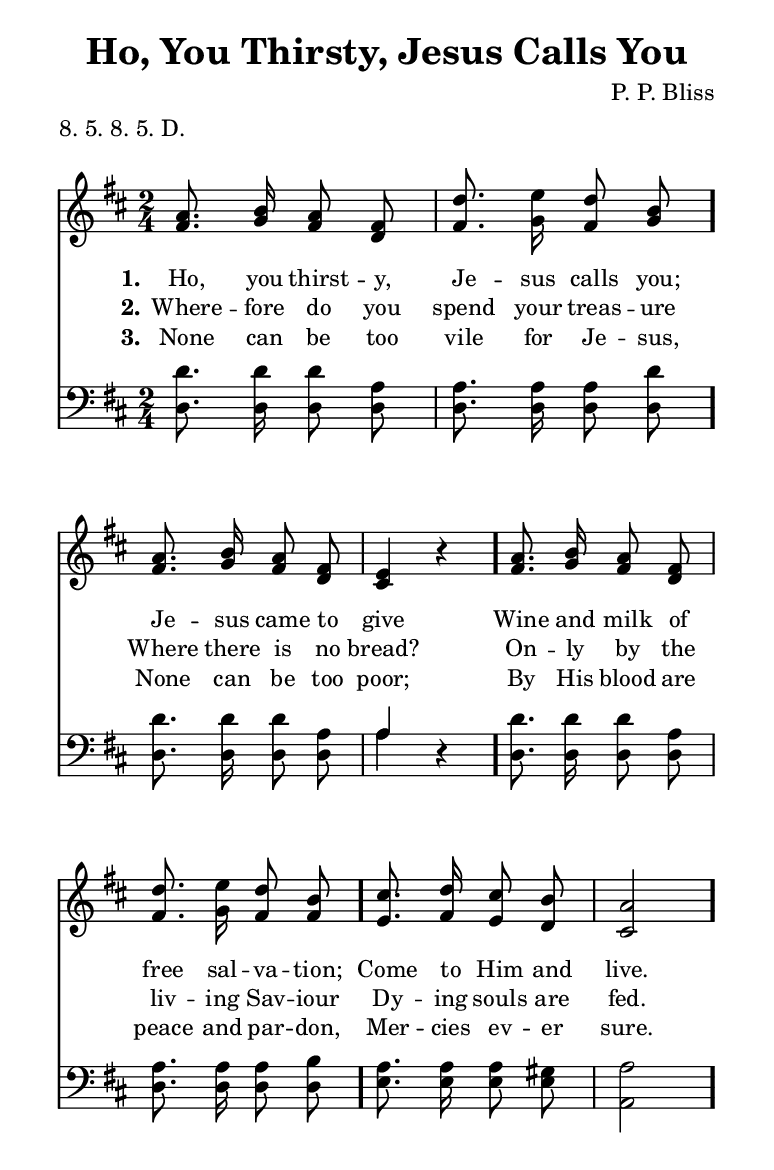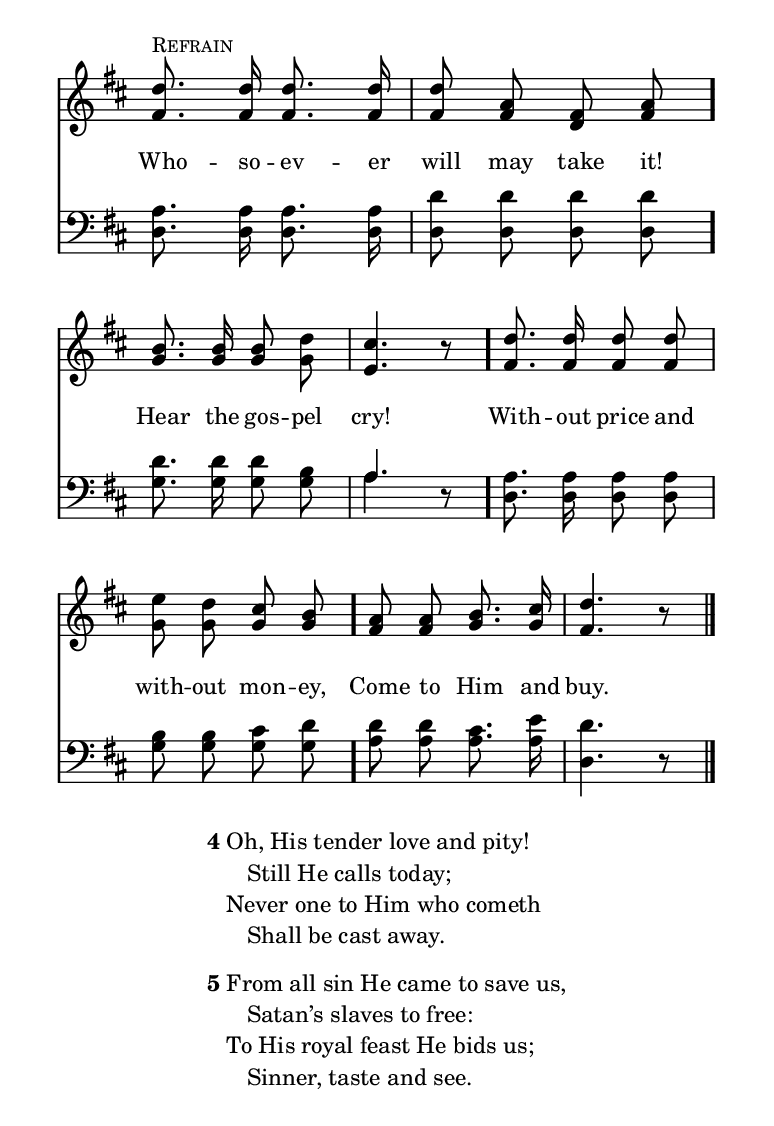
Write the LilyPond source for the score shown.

\include "common/global.ily"
\paper {
  \include "common/paper.ily"
}

\header{
  %gospel
  hymnnumber = "94"
  title = "Ho, You Thirsty, Jesus Calls You"
  tunename = "Hold the Fort"
  meter = "8. 5. 8. 5. D."
  poet = ""
  composer = "P. P. Bliss"
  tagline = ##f
}

% for fermata in MIDI
ta = { \tempo 8=90 }
tb = { \tempo 8=45 }

patternAA = { c8. c16 c8  c8  | c8. c16 c8 c8 }
patternAB = { c8. c16 c8. c16 | c8  c8  c8 c8 }
patternAC = { c8. c16 c8  c8  | c8  c8  c8 c8 }

patternBA = { c8. c16 c8 c8 | c4 c4 }
patternBB = { c8. c16 c8 c8 | c2 }
patternBC = { c8. c16 c8 c8 | c4. c8 }
patternBD = { c8 c8 c8. c16 | c4. c8 }

global = {
  \include "common/overrides.ily"
  \override Staff.TimeSignature.style = #'numbered
  \time 2/4
  \override Score.MetronomeMark.transparent = ##t % hide all fermata changes too
  \ta
  \key d \major
  %\partial 4
  \autoBeamOff
}

notesSoprano = {
\global
\relative c'' {

  \changePitch \patternAA { a b a fis | d' e d b }
  \changePitch \patternBA { a b a fis | e r }
  \changePitch \patternAA { a b a fis | d' e d b }
  \changePitch \patternBB { cis d cis b | a }

  << s^\markup { \small \caps "Refrain" }
  \changePitch \patternAB { d d d d | d a fis a } >>
  \changePitch \patternBC { b b b d | cis r }
  \changePitch \patternAC { d d d d | e d cis b }
  \changePitch \patternBD { a a b cis | d r }

  \bar "|."

}
}

notesAlto = {
\global
\relative e' {

  \changePitch \patternAA { fis g fis d | fis g fis g }
  \changePitch \patternBA { fis g fis d | cis r }
  \changePitch \patternAA { fis g fis d | fis g fis fis }
  \changePitch \patternBB { e fis e d | cis }

  \changePitch \patternAB { fis fis fis fis | fis fis d fis }
  \changePitch \patternBC { g g g g | e r }
  \changePitch \patternAC { fis fis fis fis | g g g g }
  \changePitch \patternBD { fis fis g g | fis r }

}
}

notesTenor = {
\global
\relative a {

  \changePitch \patternAA { d d d a | a a a d }
  \changePitch \patternBA { d d d a | a r }
  \changePitch \patternAA { d d d a | a a a b }
  \changePitch \patternBB { a a a gis | a }

  \changePitch \patternAB { a a a a | d d d d }
  \changePitch \patternBC { d d d b | a r }
  \changePitch \patternAC { a a a a | b b cis d }
  \changePitch \patternBD { d d cis e | d r }

}
}

notesBass = {
\global
\relative f {

  \changePitch \patternAA { d d d d | d d d d }
  \changePitch \patternBA { d d d d | a' r }
  \changePitch \patternAA { d, d d d | d d d d }
  \changePitch \patternBB { e e e e | a, }

  \changePitch \patternAB { d d d d | d d d d }
  \changePitch \patternBC { g g g g | a r }
  \changePitch \patternAC { d, d d d | g g g g }
  \changePitch \patternBD { a a a a | d, r }

}
}

Refrain = \lyricmode {

Who -- so -- ev -- er will may take it! \bar "."
Hear the gos -- pel cry! \bar "." \eogbreak
With -- out price and with -- out mon -- ey, \bar "."
Come to Him and buy. \bar "." \eogbreak

}

wordsA = \lyricmode {
\set stanza = "1."

Ho, you thirst -- y, Je -- sus calls you; \bar "."
Je -- sus came to give \bar "." \eogbreak
Wine and milk of free sal -- va -- tion; \bar "."
Come to Him and live. \bar "." \eogbreak

}

wordsB = \lyricmode {
\set stanza = "2."

Where -- fore do you spend your treas -- ure
Where there is no bread?
On -- ly by the liv -- ing Sav -- iour
Dy -- ing souls are fed.

\Refrain

}

wordsC = \lyricmode {
\set stanza = "3."

None can be too vile for Je -- sus,
None can be too poor;
By His blood are peace and par -- don,
Mer -- cies ev -- er sure.

}

wordsD = \markuplist {

\line { Oh, His tender love and pity! }
\line { { \hspace #2 } Still He calls today; }
\line { Never one to Him who cometh }
\line { { \hspace #2 } Shall be cast away. }

}

wordsE = \markuplist {

\line { From all sin He came to save us, }
\line { { \hspace #2 } Satan’s slaves to free: }
\line { To His royal feast He bids us; }
\line { { \hspace #2 } Sinner, taste and see. }

}

\score {
  \context ChoirStaff <<
    \context Staff = upper <<
      \set Staff.autoBeaming = ##f
      \set ChoirStaff.systemStartDelimiter = #'SystemStartBar
      \set ChoirStaff.printPartCombineTexts = ##f
      \partcombine #'(2 . 11) \notesSoprano \notesAlto
      \context NullVoice = sopranos { \voiceOne << \notesSoprano >> }
      \context Lyrics = one   \lyricsto sopranos \wordsA
      \context Lyrics = two   \lyricsto sopranos \wordsB
      \context Lyrics = three \lyricsto sopranos \wordsC
    >>
    \context Staff = men <<
      \set Staff.autoBeaming = ##f
      \clef bass
      \set ChoirStaff.printPartCombineTexts = ##f
      \partcombine #'(2 . 11) \notesTenor \notesBass
    >>
  >>
  \layout {
    \include "common/layout.ily"
  }
  #(cond ((ly:get-option 'eog-midi-permitted) #{ \midi{
    \include "common/midi.ily"
  } #}))
}

\noPageBreak

\markup { \fill-line { \vcenter \column {
  \vspace #1
  \line{ \bold 4 \column { \wordsD } } \combine \null \vspace #0.4
  \line{ \bold 5 \column { \wordsE } } \combine \null \vspace #0.4
  \vspace #1
} } }

\version "2.19.49"  % necessary for upgrading to future LilyPond versions.

% vi:set et ts=2 sw=2 ai nocindent syntax=lilypond:
